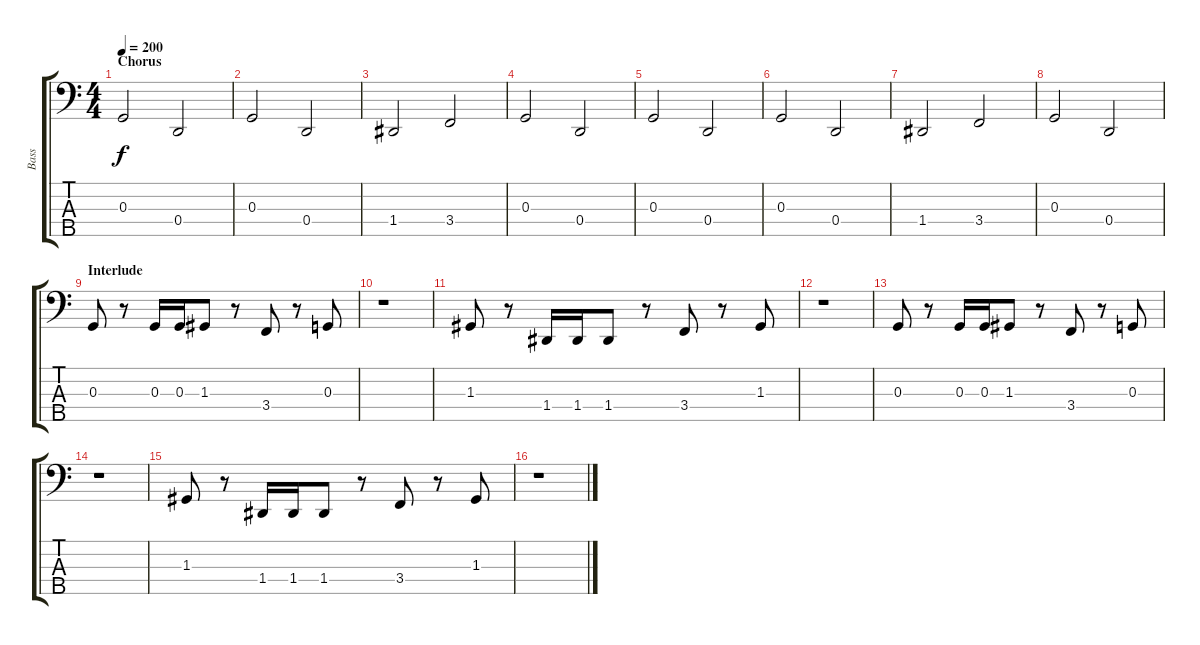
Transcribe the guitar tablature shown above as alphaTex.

\track ("Bass" "Bass") {instrument electricbasspick}
\staff {score tabs}
\tuning (F2 C2 G1 D1 A0) {hide}
\ts (4 4)
\section ("" "Chorus")
\tempo 200
\clef f4
\ks c
0.3.2{dy f} 0.4.2 |
0.3.2 0.4.2 |
1.4.2 3.4.2 |
0.3.2 0.4.2 |
0.3.2 0.4.2 |
0.3.2 0.4.2 |
1.4.2 3.4.2 |
0.3.2 0.4.2 |
\section ("" "Interlude")
0.3.8 r.8 0.3.16 0.3.16 1.3.8 r.8 3.4.8 r.8 0.3.8 |
r.1 |
1.3.8 r.8 1.4.16 1.4.16 1.4.8 r.8 3.4.8 r.8 1.3.8 |
r.1 |
0.3.8 r.8 0.3.16 0.3.16 1.3.8 r.8 3.4.8 r.8 0.3.8 |
r.1 |
1.3.8 r.8 1.4.16 1.4.16 1.4.8 r.8 3.4.8 r.8 1.3.8 |
r.1
